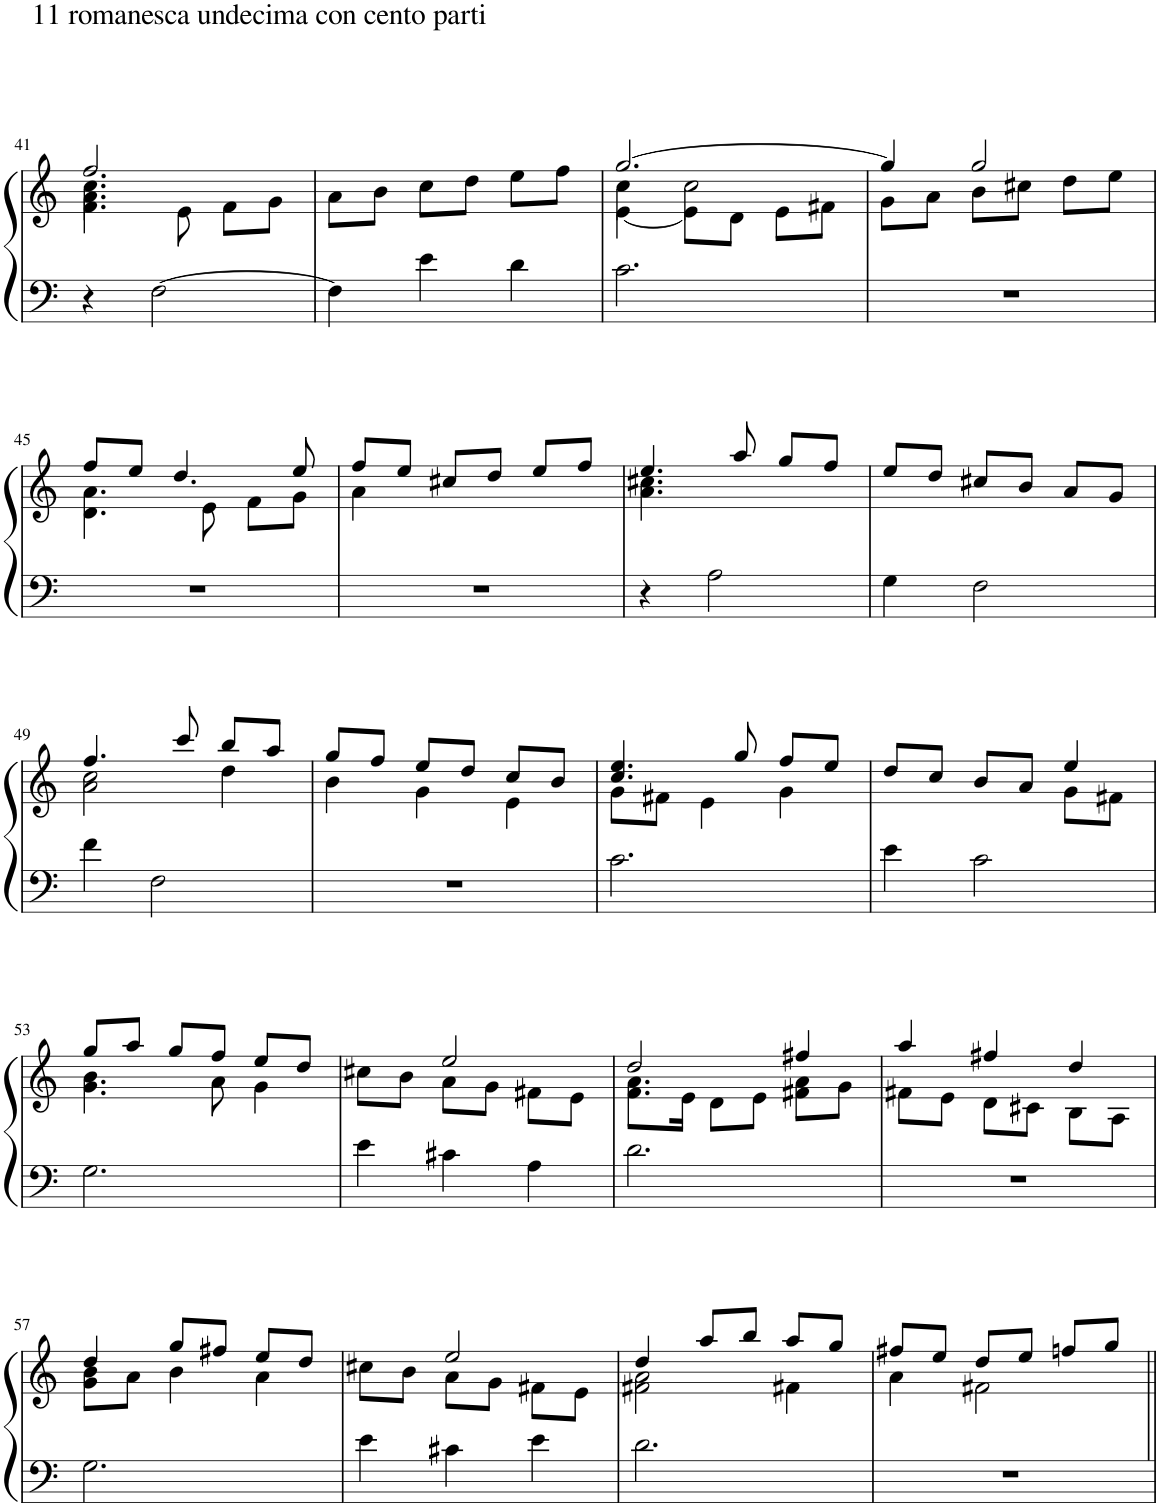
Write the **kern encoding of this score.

**kern	**kern
*part1	*part1
*staff2	*staff1
*I"Piano	*
*I'Pno.	*
!!LO:PB:g=z
*clefF4	*clefG2
*k[]	*k[]
*M3/4	*M3/4
=41	=41
*	*^
*	*	*^
!	!LO:TX:a:t=11 romanesca undecima con cento parti	!	!
!LO:TX:a:t=11 romanesca undecima con cento parti	!	!	!
4r	2.ff/	4.f\ 4.a\	4.cc\
[2F\	.	.	.
.	.	8e\	4.ryy
.	.	8f\L	.
.	.	8g\J	.
*	*v	*v	*v
=42	=42
4F\]	8a\L
.	8b\J
4e\	8cc\L
.	8dd\J
4d\	8ee\L
.	8ff\J
=43	=43
*	*^
*	*	*^
2.c\	[2.gg/	[4e\	4cc\
.	.	8e\L]	2cc\
.	.	8d\J	.
.	.	8e\L	.
.	.	8f#X\J	.
*	*	*v	*v
=44	=44	=44
2.r	4gg/]	8g\L
.	.	8a\J
.	2gg/	8b\L
.	.	8cc#X\J
.	.	8dd\L
.	.	8ee\J
!!LO:LB:g=z	!!
=45	=45	=45
2.r	8ff/L	4.d\ 4.a\
.	8ee/J	.
.	4.dd/	.
.	.	8e\
.	.	8f\L
.	8ee/	8g\J
=46	=46	=46
2.r	8ff/L	4a\
.	8ee/J	.
.	8cc#X/L	2ryy
.	8dd/J	.
.	8ee/L	.
.	8ff/J	.
=47	=47	=47
4r	4.ee/	4.a\ 4.cc#X\
2A\	.	.
.	8aa/	4.ryy
.	8gg/L	.
.	8ff/J	.
*	*v	*v
=48	=48
4G\	8ee/L
.	8dd/J
2F\	8cc#X/L
.	8b/J
.	8a/L
.	8g/J
!!LO:LB:g=z
=49	=49
*	*^
4f\	4.ff/	2a\ 2cc\
2F\	.	.
.	8ccc/	.
.	8bb/L	4dd\
.	8aa/J	.
=50	=50	=50
2.r	8gg/L	4b\
.	8ff/J	.
.	8ee/L	4g\
.	8dd/J	.
.	8cc/L	4e\
.	8b/J	.
=51	=51	=51
2.c\	4.cc/ 4.ee/	8g\L
.	.	8f#X\J
.	.	4e\
.	8gg/	.
.	8ff/L	4g\
.	8ee/J	.
=52	=52	=52
4e\	8dd/L	2ryy
.	8cc/J	.
2c\	8b/L	.
.	8a/J	.
.	4ee/	8g\L
.	.	8f#X\J
!!LO:LB:g=z	!!
=53	=53	=53
2.G\	8gg/L	4.g\ 4.b\
.	8aa/J	.
.	8gg/L	.
.	8ff/J	8a\
.	8ee/L	4g\
.	8dd/J	.
=54	=54	=54
4e\	8cc#X\L	4ryy
.	8b\J	.
4c#X\	2ee/	8a\L
.	.	8g\J
4A\	.	8f#X\L
.	.	8e\J
=55	=55	=55
2.d\	2dd/	8.f\ 8.a\L
.	.	16e\Jk
.	.	8d\L
.	.	8e\J
.	4ff#X/	8f#X\ 8a\L
.	.	8g\J
=56	=56	=56
2.r	4aa/	8f#X\L
.	.	8e\J
.	4ff#X/	8d\L
.	.	8c#X\J
.	4dd/	8B\L
.	.	8A\J
!!LO:LB:g=z	!!
=57	=57	=57
2.G\	4dd/	8g\ 8b\L
.	.	8a\J
.	8gg/L	4b\
.	8ff#X/J	.
.	8ee/L	4a\
.	8dd/J	.
=58	=58	=58
4e\	8cc#X\L	4ryy
.	8b\J	.
4c#X\	8a\L	2ee/
.	8g\J	.
4e\	8f#X\L	.
.	8e\J	.
=59	=59	=59
2.d\	4dd/	2f#X\ 2a\
.	8aa/L	.
.	8bb/J	.
.	8aa/L	4f#X\
.	8gg/J	.
=60	=60	=60
2.r	8ff#X/L	4a\
.	8ee/J	.
.	8dd/L	2f#X\
.	8ee/J	.
.	8ffn/L	.
.	8gg/J	.
*	*v	*v
=||	=||
*-	*-
